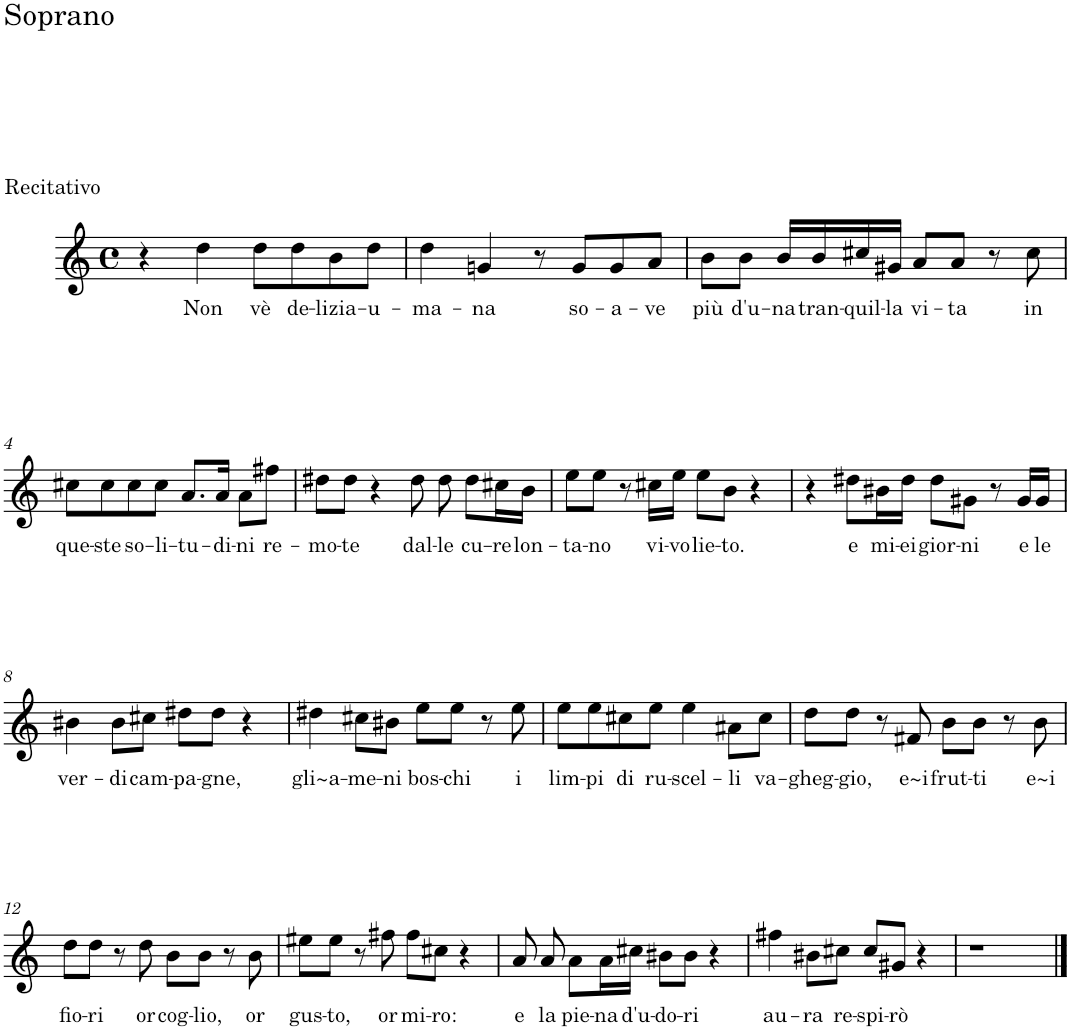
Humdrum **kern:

**kern	**text
*part1	*part1
*staff1	*staff1
*I"Part 1	*
*clefG2	*
*k[]	*
*M4/4	*
*met(c)	*
=1	=1
4r	.
!	!LO:LY:b
4dd\	Non
!	!LO:LY:b
8dd\L	vè
!	!LO:LY:b
8dd\	de-
!	!LO:LY:b
8b\	-lizia-
!	!LO:LY:b
8dd\J	-u-
=2	=2
!	!LO:LY:b
4dd\	-ma-
!	!LO:LY:b
4gn/	-na
8r	.
!	!LO:LY:b
8g/L	so-
!	!LO:LY:b
8g/	-a-
!	!LO:LY:b
8a/J	-ve
=3	=3
!	!LO:LY:b
8b\L	più
!	!LO:LY:b
8b\J	d'u-
!	!LO:LY:b
16b/LL	-na
!	!LO:LY:b
16b/	tran-
!	!LO:LY:b
16cc#X/	-quil-
!	!LO:LY:b
16g#X/JJ	-la
!	!LO:LY:b
8a/L	vi-
!	!LO:LY:b
8a/J	-ta
8r	.
!	!LO:LY:b
8cc#\	in
!!LO:LB:g=z
=4	=4
!	!LO:LY:b
8cc#X\L	que-
!	!LO:LY:b
8cc#\	-ste
!	!LO:LY:b
8cc#\	so-
!	!LO:LY:b
8cc#\J	-li-
!	!LO:LY:b
8.a/L	-tu-
!	!LO:LY:b
16a/Jk	-di-
!	!LO:LY:b
8a\L	-ni
!	!LO:LY:b
8ff#X\J	re-
=5	=5
!	!LO:LY:b
8dd#X\L	-mo-
!	!LO:LY:b
8dd#\J	-te
4r	.
!	!LO:LY:b
8dd#\	dal-
!	!LO:LY:b
8dd#\	-le
!	!LO:LY:b
8dd#\L	cu-
!	!LO:LY:b
16cc#X\L	-re
!	!LO:LY:b
16b\JJ	lon-
=6	=6
!	!LO:LY:b
8ee\L	-ta-
!	!LO:LY:b
8ee\J	-no
8r	.
!	!LO:LY:b
16cc#X\LL	vi-
!	!LO:LY:b
16ee\JJ	-vo
!	!LO:LY:b
8ee\L	lie-
!	!LO:LY:b
8b\J	-to.
4r	.
=7	=7
4r	.
!	!LO:LY:b
8dd#X\L	e
!	!LO:LY:b
16b#X\L	mi-
!	!LO:LY:b
16dd#\JJ	-ei
!	!LO:LY:b
8dd#\L	gior-
!	!LO:LY:b
8g#X\J	-ni
8r	.
!	!LO:LY:b
16g#/LL	e
!	!LO:LY:b
16g#/JJ	le
!!LO:LB:g=z
=8	=8
!	!LO:LY:b
4b#X\	ver-
!	!LO:LY:b
8b#\L	-di
!	!LO:LY:b
8cc#X\J	cam-
!	!LO:LY:b
8dd#X\L	-pa-
!	!LO:LY:b
8dd#\J	-gne,
4r	.
=9	=9
!	!LO:LY:b
4dd#X\	gli~a-
!	!LO:LY:b
8cc#X\L	-me-
!	!LO:LY:b
8b#X\J	-ni
!	!LO:LY:b
8ee\L	bos-
!	!LO:LY:b
8ee\J	-chi
8r	.
!	!LO:LY:b
8ee\	i
=10	=10
!	!LO:LY:b
8ee\L	lim-
!	!LO:LY:b
8ee\	-pi
!	!LO:LY:b
8cc#X\	di
!	!LO:LY:b
8ee\J	ru-
!	!LO:LY:b
4ee\	-scel-
!	!LO:LY:b
8a#X\L	-li
!	!LO:LY:b
8cc#\J	va-
=11	=11
!	!LO:LY:b
8dd\L	-gheg-
!	!LO:LY:b
8dd\J	-gio,
8r	.
!	!LO:LY:b
8f#X/	e~i
!	!LO:LY:b
8b\L	frut-
!	!LO:LY:b
8b\J	-ti
8r	.
!	!LO:LY:b
8b\	e~i
!!LO:LB:g=z
=12	=12
!	!LO:LY:b
8dd\L	fio-
!	!LO:LY:b
8dd\J	-ri
8r	.
!	!LO:LY:b
8dd\	or
!	!LO:LY:b
8b\L	cog-
!	!LO:LY:b
8b\J	-lio,
8r	.
!	!LO:LY:b
8b\	or
=13	=13
!	!LO:LY:b
8ee#X\L	gus-
!	!LO:LY:b
8ee#\J	-to,
8r	.
!	!LO:LY:b
8ff#X\	or
!	!LO:LY:b
8ff#\L	mi-
!	!LO:LY:b
8cc#X\J	-ro:
4r	.
=14	=14
!	!LO:LY:b
8a/	e
!	!LO:LY:b
8a/	la
!	!LO:LY:b
8a\L	pie-
!	!LO:LY:b
16a\L	-na
!	!LO:LY:b
16cc#X\JJ	d'u-
!	!LO:LY:b
8b#X\L	-do-
!	!LO:LY:b
8b#\J	-ri
4r	.
=15	=15
!	!LO:LY:b
4ff#X\	au-
!	!LO:LY:b
8b#X\L	-ra
!	!LO:LY:b
8cc#X\J	re-
!	!LO:LY:b
8cc#/L	-spi-
!	!LO:LY:b
8g#X/J	-rò
4r	.
=16	=16
1r	.
==	==
*-	*-
